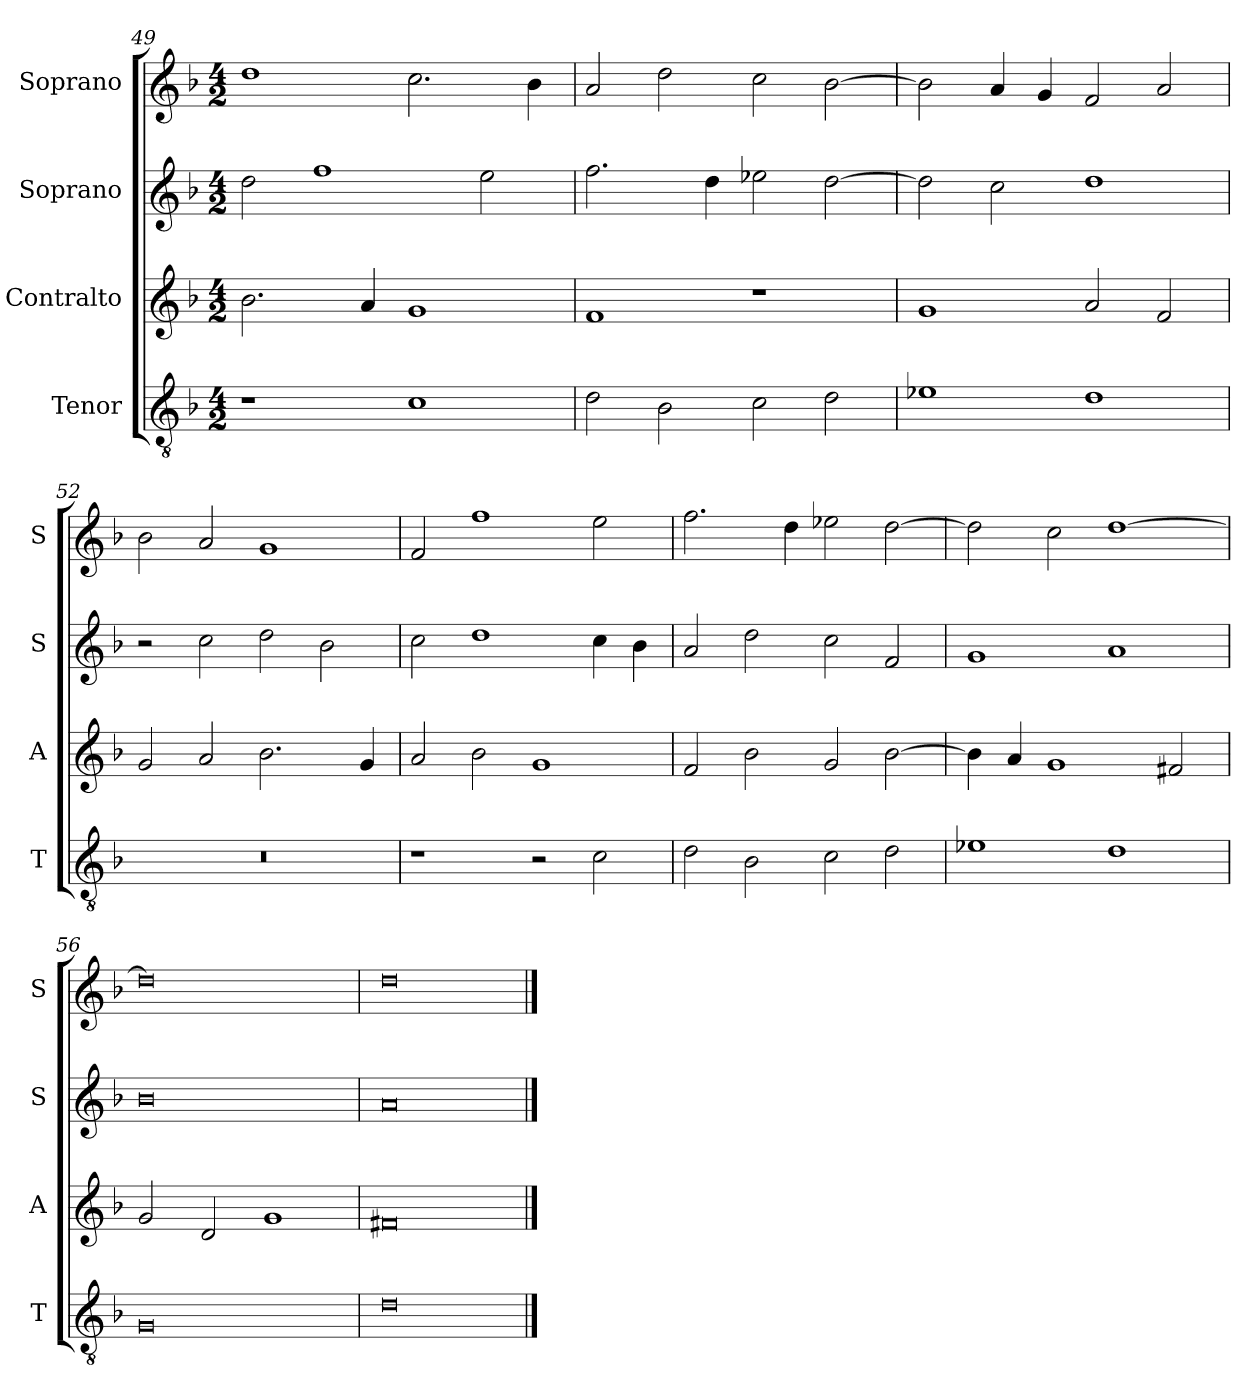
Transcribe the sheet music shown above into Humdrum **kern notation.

**kern	**kern	**kern	**kern
*part4	*part3	*part2	*part1
*staff4	*staff3	*staff2	*staff1
*I"Tenor	*I"Contralto	*I"Soprano	*I"Soprano
*I'T	*I'A	*I'S	*I'S
*clefGv2	*clefG2	*clefG2	*clefG2
*k[b-]	*k[b-]	*k[b-]	*k[b-]
*M4/2	*M4/2	*M4/2	*M4/2
=49	=49	=49	=49
1r	2.b-	2dd	1dd
.	.	1ff	.
.	4a	.	.
1c	1g	.	2.cc
.	.	2ee	.
.	.	.	4b-
=50	=50	=50	=50
2d	1f	2.ff	2a
2B-	.	.	2dd
.	.	4dd	.
2c	1r	2ee-X	2cc
2d	.	[2dd	[2b-
=51	=51	=51	=51
1e-X	1g	2dd]	2b-]
.	.	2cc	4a
.	.	.	4g
1d	2a	1dd	2f
.	2f	.	2a
=52	=52	=52	=52
0r	2g	2r	2b-
.	2a	2cc	2a
.	2.b-	2dd	1g
.	.	2b-	.
.	4g	.	.
=53	=53	=53	=53
1r	2a	2cc	2f
.	2b-	1dd	1ff
2r	1g	.	.
2c	.	4cc	2ee
.	.	4b-	.
=54	=54	=54	=54
2d	2f	2a	2.ff
2B-	2b-	2dd	.
.	.	.	4dd
2c	2g	2cc	2ee-X
2d	[2b-	2f	[2dd
=55	=55	=55	=55
1e-X	4b-]	1g	2dd]
.	4a	.	.
.	1g	.	2cc
1d	.	1a	[1dd
.	2f#X	.	.
=56	=56	=56	=56
0G	2g	0b-	0dd]
.	2d	.	.
.	1g	.	.
=57	=57	=57	=57
0d	0f#X	0a	0dd
==	==	==	==
*-	*-	*-	*-
